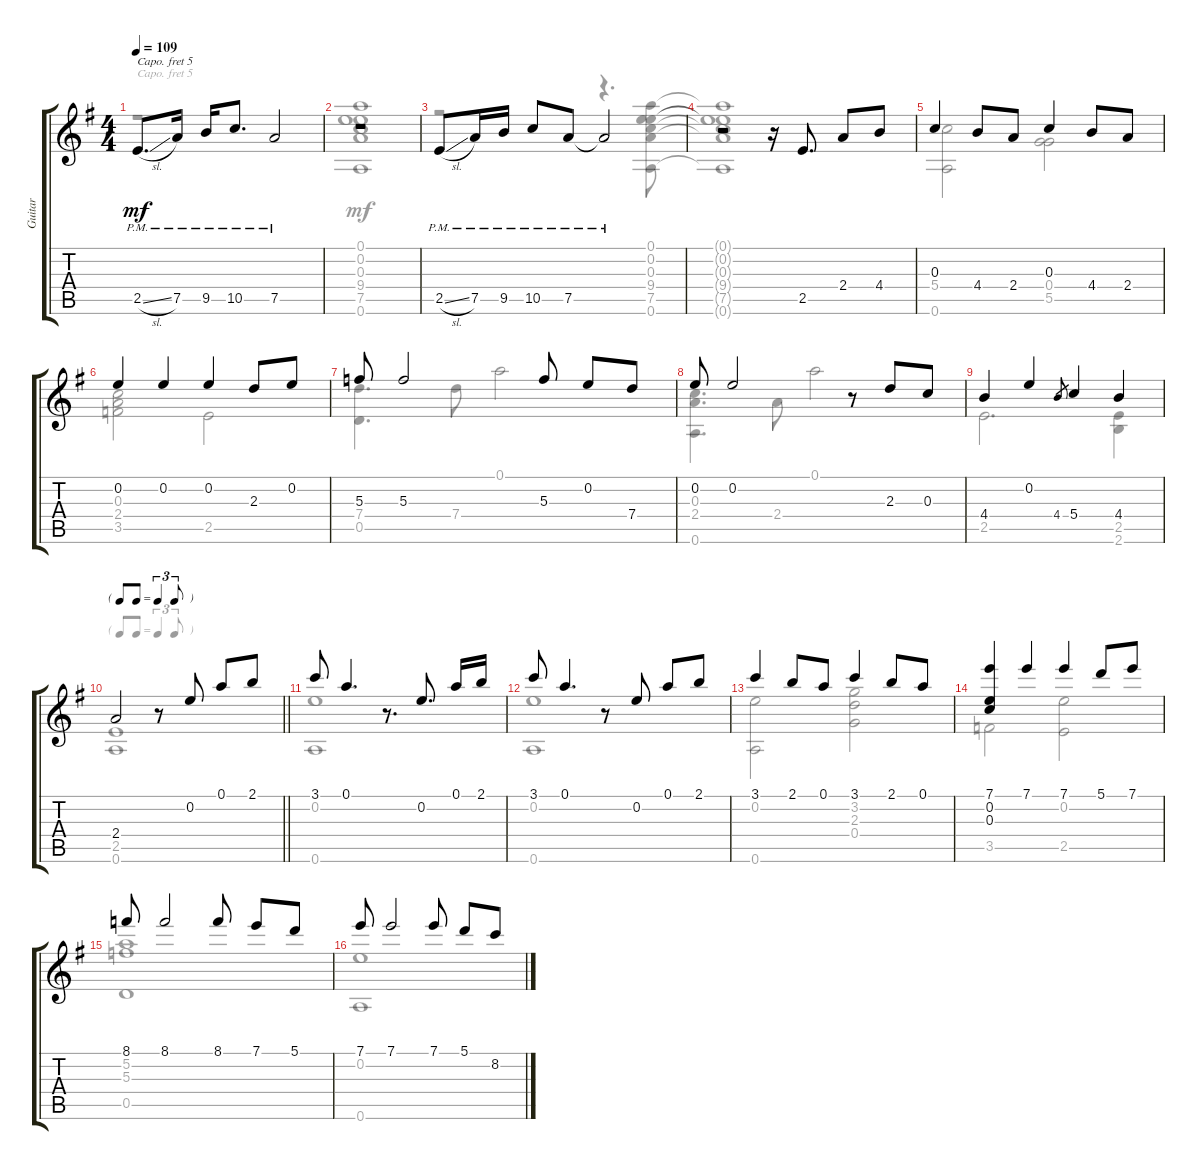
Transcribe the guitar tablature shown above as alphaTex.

\track (" Guitar" " Guitar") {instrument acousticguitarsteel}
\staff {score tabs}
\capo 5
\tuning (E4 B3 G3 D3 A2 E2) {hide}
\voice
\ts (4 4)
\tempo 109
\clef g2
\ks eminor
2.5{sl pm}.8{d dy mf instrument acousticguitarsteel} 7.5{pm}.16 9.5{pm}.16 10.5{pm}.8{d} 7.5{pm}.2 |
r.1 |
2.5{sl pm}.8 7.5{pm}.16 9.5{pm}.16 10.5{pm}.8 7.5{pm}.8 7.5{pm t}.2 |
r.2 r.16 2.5.8{d} 2.4.8 4.4.8 |
0.3.4 4.4.8 2.4.8 0.3.4 4.4.8 2.4.8 |
0.2.4 0.2.4 0.2.4 2.3.8 0.2.8 |
5.3.8 5.3.2 5.3.8 0.2.8 7.4.8 |
0.2.8 0.2.2 r.8 2.3.8 0.3.8 |
4.4.4 0.2.4 4.4.8{gr} 5.4.4 4.4.4 |
\tf triplet8th
\barLineRight lightlight
2.4.2 r.8 0.2.8 0.1.8 2.1.8 |
3.1.8 0.1.4{d} r.8{d} 0.2.8{d} 0.1.16 2.1.16 |
3.1.8 0.1.4{d} r.8 0.2.8 0.1.8 2.1.8 |
3.1.4 2.1.8 0.1.8 3.1.4 2.1.8 0.1.8 |
(7.1 0.2 0.3).4 7.1.4 7.1.4 5.1.8 7.1.8 |
8.1.8 8.1.2 8.1.8 7.1.8 5.1.8 |
7.1.8 7.1.2 7.1.8 5.1.8 8.2.8
\voice
\clef g2
\ottava regular
\simile none
\ks eminor
r.1{dy mf} |
(0.1 0.2 0.3 9.4 7.5 0.6).1 |
r.2 r.4{d} (0.1 0.2 0.3 9.4 7.5 0.6).8 |
(0.1{t} 0.2{t} 0.3{t} 9.4{t} 7.5{t} 0.6{t}).1 |
(5.4 0.6).2 (0.4 5.5).2 |
(0.3 2.4 3.5).2 2.5.2 |
(7.4 0.5).4{d} 7.4.8 0.1.2 |
(0.3 2.4 0.6).4{d} 2.4.8 0.1.2 |
2.5.2{d} (2.5 2.6).4 |
\barLineRight lightlight
(2.5 0.6).1 |
(0.2 0.6).1 |
(0.2 0.6).1 |
(0.2 0.6).2 (3.2 2.3 0.4).2 |
3.5.2 (0.2 2.5).2 |
(5.2 5.3 0.5).1 |
(0.2 0.6).1
